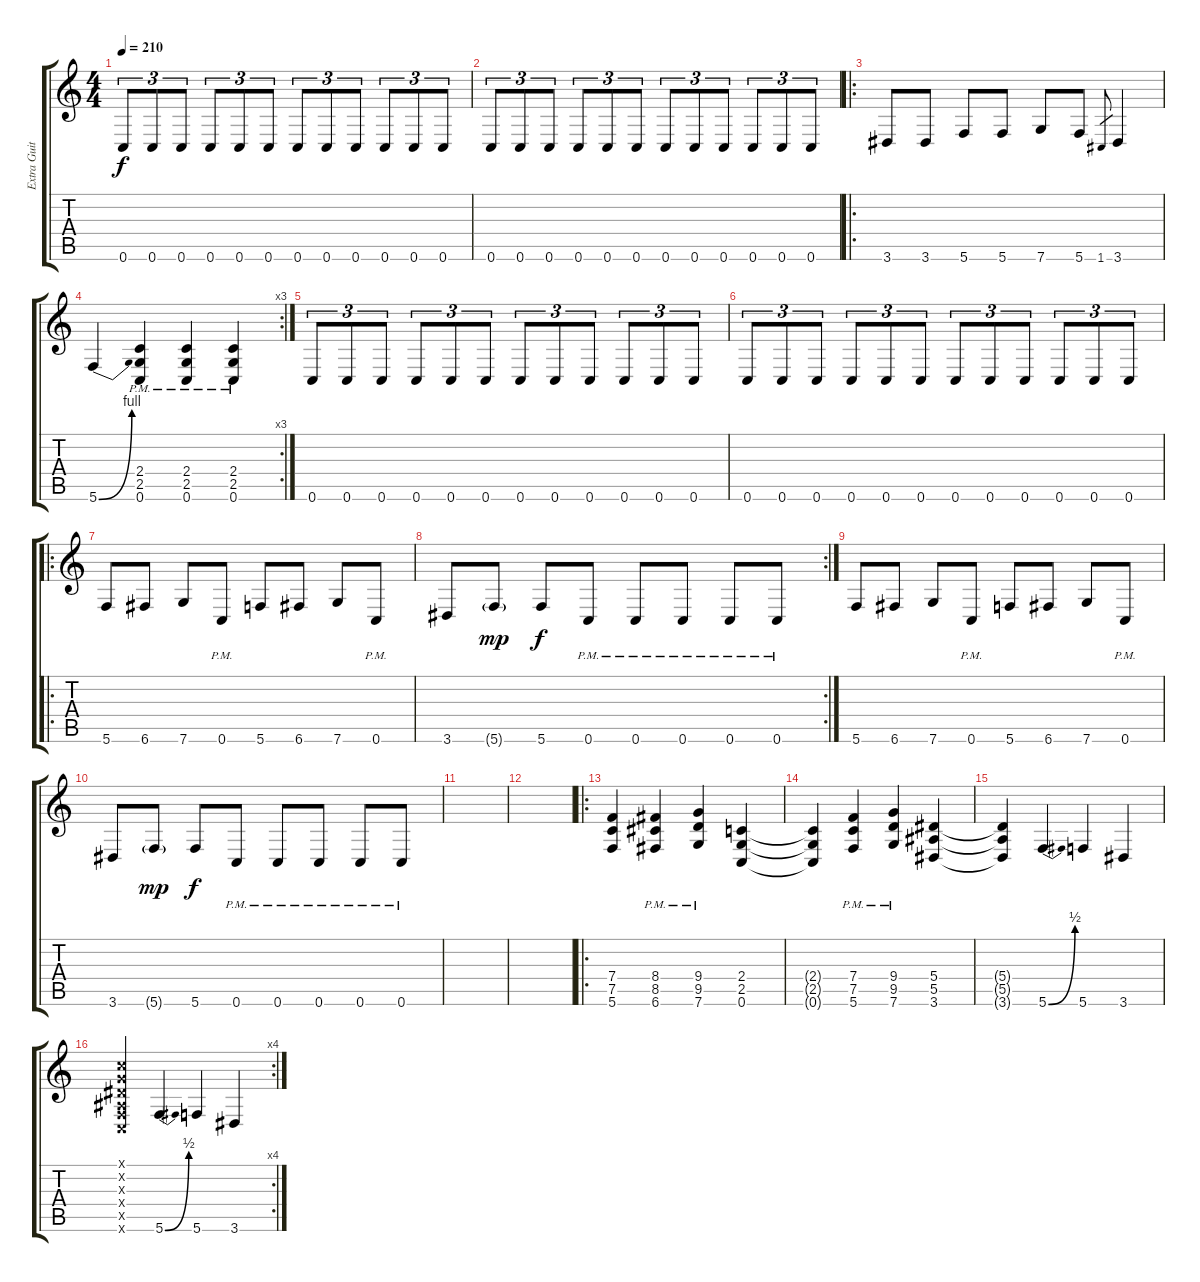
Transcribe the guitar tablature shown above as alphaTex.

\track ("Extra Guitar" "Extra Guit") {instrument distortionguitar}
\staff {score tabs}
\tuning (C4 G3 Eb3 Bb2 F2 C2) {hide}
\ts (4 4)
\tempo 210
\clef g2
\ks c
0.6.8{tu (3 2) dy f} 0.6.8{tu (3 2)} 0.6.8{tu (3 2)} 0.6.8{tu (3 2)} 0.6.8{tu (3 2)} 0.6.8{tu (3 2)} 0.6.8{tu (3 2)} 0.6.8{tu (3 2)} 0.6.8{tu (3 2)} 0.6.8{tu (3 2)} 0.6.8{tu (3 2)} 0.6.8{tu (3 2)} |
0.6.8{tu (3 2)} 0.6.8{tu (3 2)} 0.6.8{tu (3 2)} 0.6.8{tu (3 2)} 0.6.8{tu (3 2)} 0.6.8{tu (3 2)} 0.6.8{tu (3 2)} 0.6.8{tu (3 2)} 0.6.8{tu (3 2)} 0.6.8{tu (3 2)} 0.6.8{tu (3 2)} 0.6.8{tu (3 2)} |
\ro
3.6.8 3.6.8 5.6.8 5.6.8 7.6.8 5.6.8 1.6.8{gr} 3.6.4 |
\rc 3
5.6{be (bend 0 0 60 4)}.4 (2.4{pm} 2.5{pm} 0.6{pm}).4 (2.4{pm} 2.5{pm} 0.6{pm}).4 (2.4{pm} 2.5{pm} 0.6{pm}).4 |
0.6.8{tu (3 2)} 0.6.8{tu (3 2)} 0.6.8{tu (3 2)} 0.6.8{tu (3 2)} 0.6.8{tu (3 2)} 0.6.8{tu (3 2)} 0.6.8{tu (3 2)} 0.6.8{tu (3 2)} 0.6.8{tu (3 2)} 0.6.8{tu (3 2)} 0.6.8{tu (3 2)} 0.6.8{tu (3 2)} |
0.6.8{tu (3 2)} 0.6.8{tu (3 2)} 0.6.8{tu (3 2)} 0.6.8{tu (3 2)} 0.6.8{tu (3 2)} 0.6.8{tu (3 2)} 0.6.8{tu (3 2)} 0.6.8{tu (3 2)} 0.6.8{tu (3 2)} 0.6.8{tu (3 2)} 0.6.8{tu (3 2)} 0.6.8{tu (3 2)} |
\ro
5.6.8 6.6.8 7.6.8 0.6{pm}.8 5.6.8 6.6.8 7.6.8 0.6{pm}.8 |
\rc 2
3.6.8 5.6{g}.8{dy mp} 5.6.8{dy f} 0.6{pm}.8 0.6{pm}.8 0.6{pm}.8 0.6{pm}.8 0.6{pm}.8 |
5.6.8 6.6.8 7.6.8 0.6{pm}.8 5.6.8 6.6.8 7.6.8 0.6{pm}.8 |
3.6.8 5.6{g}.8{dy mp} 5.6.8{dy f} 0.6{pm}.8 0.6{pm}.8 0.6{pm}.8 0.6{pm}.8 0.6{pm}.8 |
|
|
\ro
(7.4 7.5 5.6).4 (8.4{pm} 8.5{pm} 6.6{pm}).4 (9.4{pm} 9.5{pm} 7.6{pm}).4 (2.4 2.5 0.6).4 |
(2.4{t} 2.5{t} 0.6{t}).4 (7.4{pm} 7.5{pm} 5.6{pm}).4 (9.4{pm} 9.5{pm} 7.6{pm}).4 (5.4 5.5 3.6).4 |
(5.4{t} 5.5{t} 3.6{t}).4 5.6{be (bend 0 0 60 2)}.4 5.6.4 3.6.4 |
\rc 4
(0.1{x} 0.2{x} 0.3{x} 0.4{x} 0.5{x} 0.6{x}).4 5.6{be (bend 0 0 60 2)}.4 5.6.4 3.6.4
